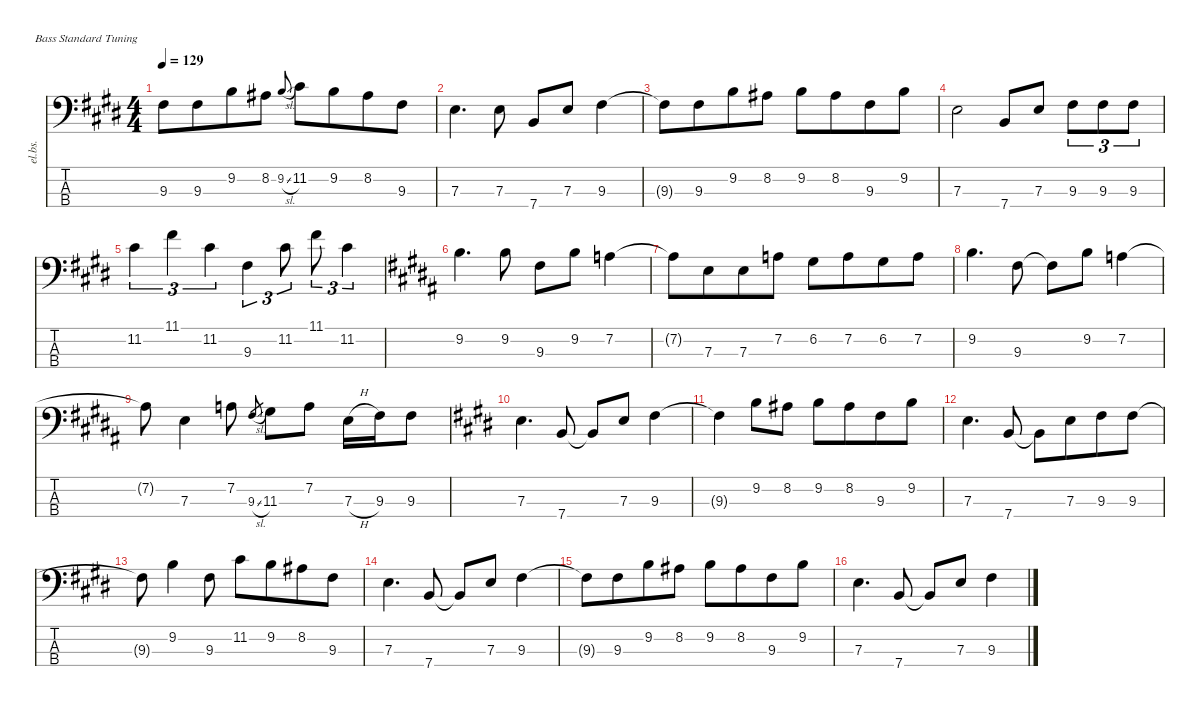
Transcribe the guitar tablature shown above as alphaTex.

\defaultSystemsLayout 4
\hideDynamics
\bracketExtendMode nobrackets
\track ("E.Bass" "el.bs.") {instrument electricbassfinger}
\staff {score tabs}
\tuning (G2 D2 A1 E1)
\ts (4 4)
\tempo 129
\clef f4
\ks e
9.3{t acc #}.8{dy mf} 9.3{acc #}.8{beam merge} 9.2{acc forcenatural}.8 8.2{acc #}.8 9.2{sl acc forcenatural}.8{gr onbeat} 11.2{acc #}.8 9.2{acc forcenatural}.8{beam merge} 8.2{acc #}.8 9.3{acc #}.8 |
7.3{acc forcenatural}.4{d} 7.3{acc forcenatural}.8 7.4{acc forcenatural}.8 7.3{acc forcenatural}.8 9.3{acc #}.4 |
9.3{t acc #}.8 9.3{acc #}.8{beam merge} 9.2{acc forcenatural}.8 8.2{acc #}.8 9.2{acc forcenatural}.8 8.2{acc #}.8{beam merge} 9.3{acc #}.8 9.2{acc forcenatural}.8 |
7.3{acc forcenatural}.2 7.4{acc forcenatural}.8 7.3{acc forcenatural}.8 9.3{acc #}.8{tu (3 2)} 9.3{acc #}.8{tu (3 2)} 9.3{acc #}.8{tu (3 2)} |
11.2{acc #}.4{tu (3 2)} 11.1{acc #}.4{tu (3 2)} 11.2{acc #}.4{tu (3 2)} 9.3{acc #}.4{tu (3 2)} 11.2{acc #}.8{tu (3 2)} 11.1{acc #}.8{tu (3 2)} 11.2{acc #}.4{tu (3 2)} |
\ks b
9.2{acc forcenatural}.4{d} 9.2{acc forcenatural}.8 9.3{acc #}.8 9.2{acc forcenatural}.8 7.2{acc forcenatural}.4 |
7.2{t acc forcenatural}.8 7.3{acc forcenatural}.8{beam merge} 7.3{acc forcenatural}.8 7.2{acc forcenatural}.8 6.2{acc #}.8 7.2{acc forcenatural}.8{beam merge} 6.2{acc #}.8 7.2{acc forcenatural}.8 |
9.2{acc forcenatural}.4{d} 9.3{acc #}.8 9.3{t acc #}.8 9.2{acc forcenatural}.8 7.2{acc forcenatural}.4 |
7.2{t acc forcenatural}.8 7.3{acc forcenatural}.4 7.2{acc forcenatural}.8 9.3{sl acc #}.8{gr} 11.3{acc #}.8 7.2{acc forcenatural}.8 7.3{h acc forcenatural}.16 9.3{acc #}.16 9.3{acc #}.8 |
\ks e
7.3{acc forcenatural}.4{d} 7.4{acc forcenatural}.8 7.4{t acc forcenatural}.8 7.3{acc forcenatural}.8 9.3{acc #}.4 |
9.3{t acc #}.4 9.2{acc forcenatural}.8 8.2{acc #}.8 9.2{acc forcenatural}.8 8.2{acc #}.8{beam merge} 9.3{acc #}.8 9.2{acc forcenatural}.8 |
7.3{acc forcenatural}.4{d} 7.4{acc forcenatural}.8 7.4{t acc forcenatural}.8 7.3{acc forcenatural}.8{beam merge} 9.3{acc #}.8 9.3{acc #}.8 |
9.3{t acc #}.8 9.2{acc forcenatural}.4 9.3{acc #}.8 11.2{acc #}.8 9.2{acc forcenatural}.8{beam merge} 8.2{acc #}.8 9.3{acc #}.8 |
7.3{acc forcenatural}.4{d} 7.4{acc forcenatural}.8 7.4{t acc forcenatural}.8 7.3{acc forcenatural}.8 9.3{acc #}.4 |
9.3{t acc #}.8 9.3{acc #}.8{beam merge} 9.2{acc forcenatural}.8 8.2{acc #}.8 9.2{acc forcenatural}.8 8.2{acc #}.8{beam merge} 9.3{acc #}.8 9.2{acc forcenatural}.8 |
7.3{acc forcenatural}.4{d} 7.4{acc forcenatural}.8 7.4{t acc forcenatural}.8 7.3{acc forcenatural}.8 9.3{acc #}.4
